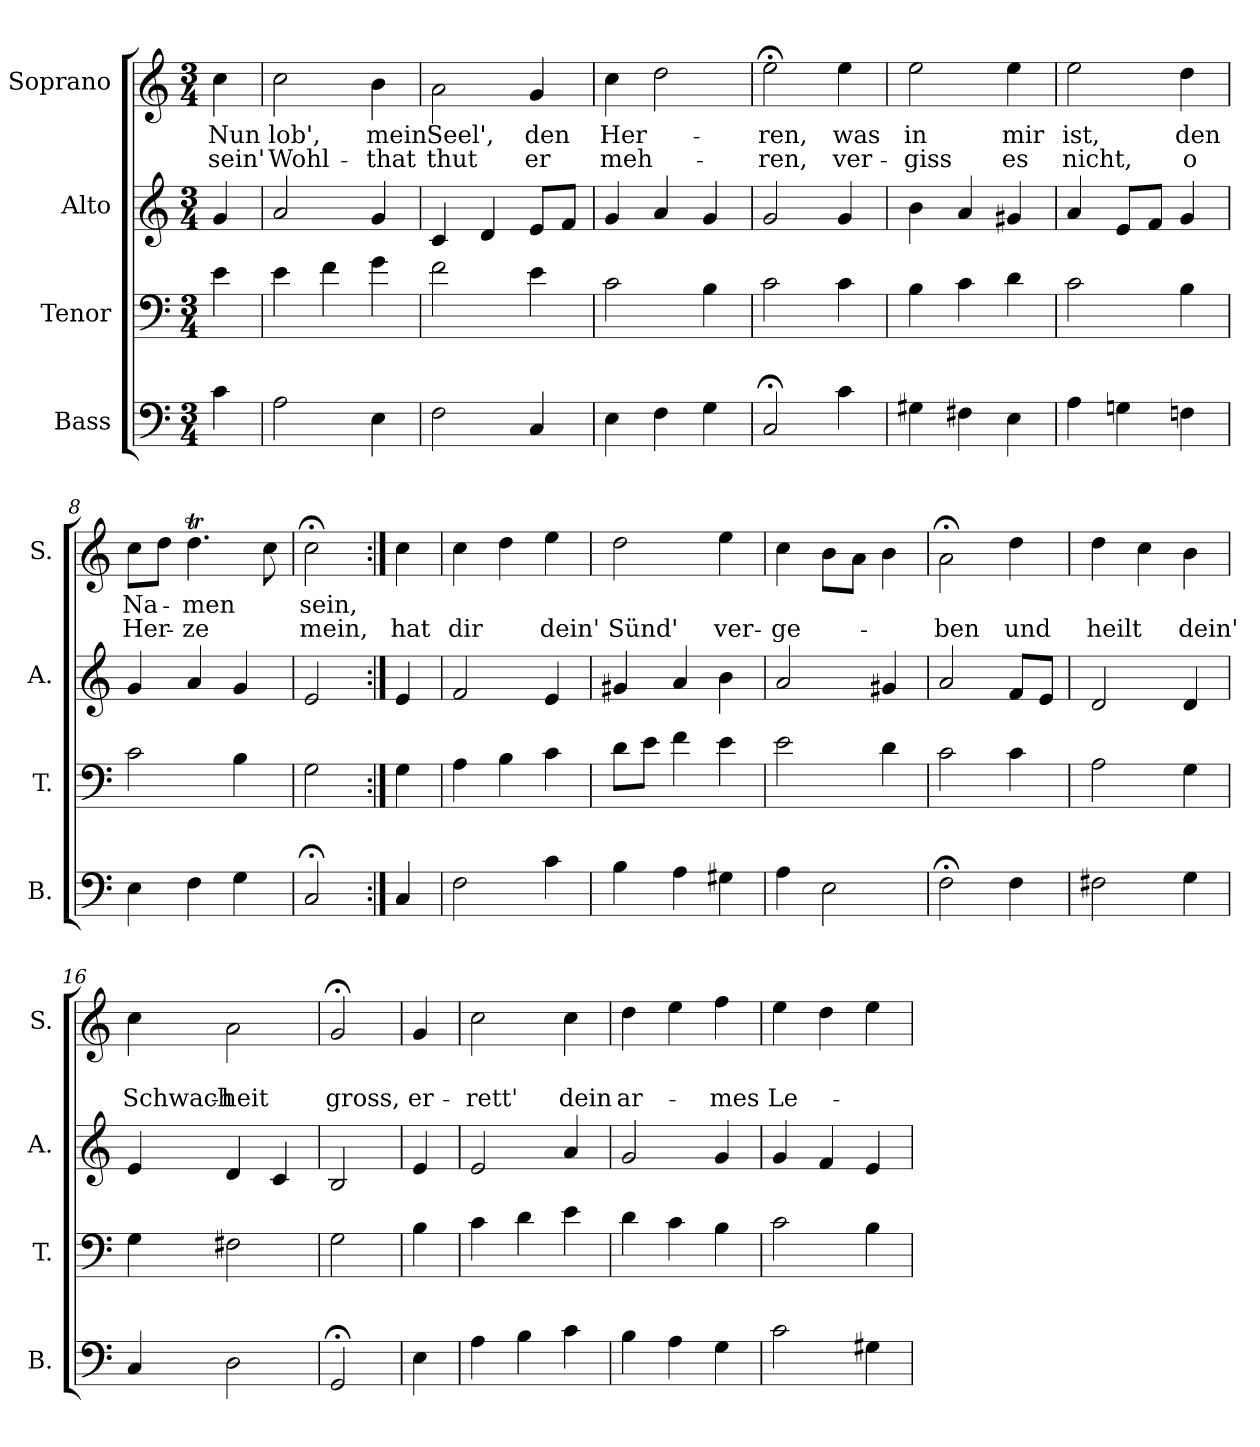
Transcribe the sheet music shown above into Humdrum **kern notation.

**kern	**kern	**kern	**kern	**text	**text
*part4	*part3	*part2	*part1	*part1	*part1
*staff4	*staff3	*staff2	*staff1	*staff1	*staff1
*I"Bass	*I"Tenor	*I"Alto	*I"Soprano	*	*
*I'B.	*I'T.	*I'A.	*I'S.	*	*
*clefF4	*clefF4	*clefG2	*clefG2	*	*
*k[]	*k[]	*k[]	*k[]	*	*
*M3/4	*M3/4	*M3/4	*M3/4	*	*
=1	=1	=1	=1	=1	=1
!	!	!	!	!LO:LY:b	!LO:LY:b
4c\	4e\	4g/	4cc\	Nun	sein'
=2	=2	=2	=2	=2	=2
!	!	!	!	!LO:LY:b	!LO:LY:b
2A\	4e\	2a/	2cc\	lob',	Wohl-
.	4f\	.	.	.	.
!	!	!	!	!LO:LY:b	!LO:LY:b
4E\	4g\	4g/	4b\	mein'	-that
=3	=3	=3	=3	=3	=3
!	!	!	!	!LO:LY:b	!LO:LY:b
2F\	2f\	4c/	2a\	Seel',	thut
.	.	4d/	.	.	.
!	!	!	!	!LO:LY:b	!LO:LY:b
4C/	4e\	8e/L	4g/	den	er
.	.	8f/J	.	.	.
=4	=4	=4	=4	=4	=4
!	!	!	!	!LO:LY:b	!LO:LY:b
4E\	2c\	4g/	4cc\	Her-	meh-
4F\	.	4a/	2dd\	.	.
4G\	4B\	4g/	.	.	.
=5	=5	=5	=5	=5	=5
!	!	!	!	!LO:LY:b	!LO:LY:b
2C;</	2c\	2g/	2ee;<\	-ren,	-ren,
!	!	!	!	!LO:LY:b	!LO:LY:b
4c\	4c\	4g/	4ee\	was	ver-
=6	=6	=6	=6	=6	=6
!	!	!	!	!LO:LY:b	!LO:LY:b
4G#X\	4B\	4b\	2ee\	in	-giss
4F#X\	4c\	4a/	.	.	.
!	!	!	!	!LO:LY:b	!LO:LY:b
4E\	4d\	4g#X/	4ee\	mir	es
=7	=7	=7	=7	=7	=7
!	!	!	!	!LO:LY:b	!LO:LY:b
4A\	2c\	4a/	2ee\	ist,	nicht,
4Gn\	.	8e/L	.	.	.
.	.	8f/J	.	.	.
!	!	!	!	!LO:LY:b	!LO:LY:b
4Fn\	4B\	4g/	4dd\	den	o
=8	=8	=8	=8	=8	=8
!	!	!	!	!LO:LY:b	!LO:LY:b
4E\	2c\	4g/	8cc\L	Na-	Her-
.	.	.	8dd\J	.	.
!	!	!	!	!LO:LY:b	!LO:LY:b
4F\	.	4a/	4.ddT\	-men	-ze
4G\	4B\	4g/	.	.	.
.	.	.	8cc\	.	.
=9	=9	=9	=9	=9	=9
!	!	!	!	!LO:LY:b	!LO:LY:b
2C;</	2G\	2e/	2cc;<\	sein,	mein,
!!LO:LB:g=z
=10:|!	=10:|!	=10:|!	=10:|!	=10:|!	=10:|!
!	!	!	!	!	!LO:LY:b
4C/	4G\	4e/	4cc\	.	hat
=11	=11	=11	=11	=11	=11
!	!	!	!	!	!LO:LY:b
2F\	4A\	2f/	4cc\	.	dir
.	4B\	.	4dd\	.	.
!	!	!	!	!	!LO:LY:b
4c\	4c\	4e/	4ee\	.	dein'
=12	=12	=12	=12	=12	=12
!	!	!	!	!	!LO:LY:b
4B\	8d\L	4g#X/	2dd\	.	Sünd'
.	8e\J	.	.	.	.
4A\	4f\	4a/	.	.	.
!	!	!	!	!	!LO:LY:b
4G#X\	4e\	4b\	4ee\	.	ver-
=13	=13	=13	=13	=13	=13
!	!	!	!	!	!LO:LY:b
4A\	2e\	2a/	4cc\	.	-ge-
2E\	.	.	8b\L	.	.
.	.	.	8a\J	.	.
.	4d\	4g#X/	4b\	.	.
=14	=14	=14	=14	=14	=14
!	!	!	!	!	!LO:LY:b
2F;<\	2c\	2a/	2a;<\	.	-ben
!	!	!	!	!	!LO:LY:b
4F\	4c\	8f/L	4dd\	.	und
.	.	8e/J	.	.	.
=15	=15	=15	=15	=15	=15
!	!	!	!	!	!LO:LY:b
2F#X\	2A\	2d/	4dd\	.	heilt
.	.	.	4cc\	.	.
!	!	!	!	!	!LO:LY:b
4G\	4G\	4d/	4b\	.	dein'
=16	=16	=16	=16	=16	=16
!	!	!	!	!	!LO:LY:b
4C/	4G\	4e/	4cc\	.	Schwach-
!	!	!	!	!	!LO:LY:b
2D\	2F#X\	4d/	2a\	.	-heit
.	.	4c/	.	.	.
=17	=17	=17	=17	=17	=17
!	!	!	!	!	!LO:LY:b
2GG;</	2G\	2B/	2g;</	.	gross,
!!LO:PB:g=z
=18	=18	=18	=18	=18	=18
!	!	!	!	!	!LO:LY:b
4E\	4B\	4e/	4g/	.	er-
=19	=19	=19	=19	=19	=19
!	!	!	!	!	!LO:LY:b
4A\	4c\	2e/	2cc\	.	-rett'
4B\	4d\	.	.	.	.
!	!	!	!	!	!LO:LY:b
4c\	4e\	4a/	4cc\	.	dein
=20	=20	=20	=20	=20	=20
!	!	!	!	!	!LO:LY:b
4B\	4d\	2g/	4dd\	.	ar-
4A\	4c\	.	4ee\	.	.
!	!	!	!	!	!LO:LY:b
4G\	4B\	4g/	4ff\	.	mes
=21	=21	=21	=21	=21	=21
!	!	!	!	!	!LO:LY:b
2c\	2c\	4g/	4ee\	.	Le-
.	.	4f/	4dd\	.	.
4G#X\	4B\	4e/	4ee\	.	.
=	=	=	=	=	=
*-	*-	*-	*-	*-	*-
